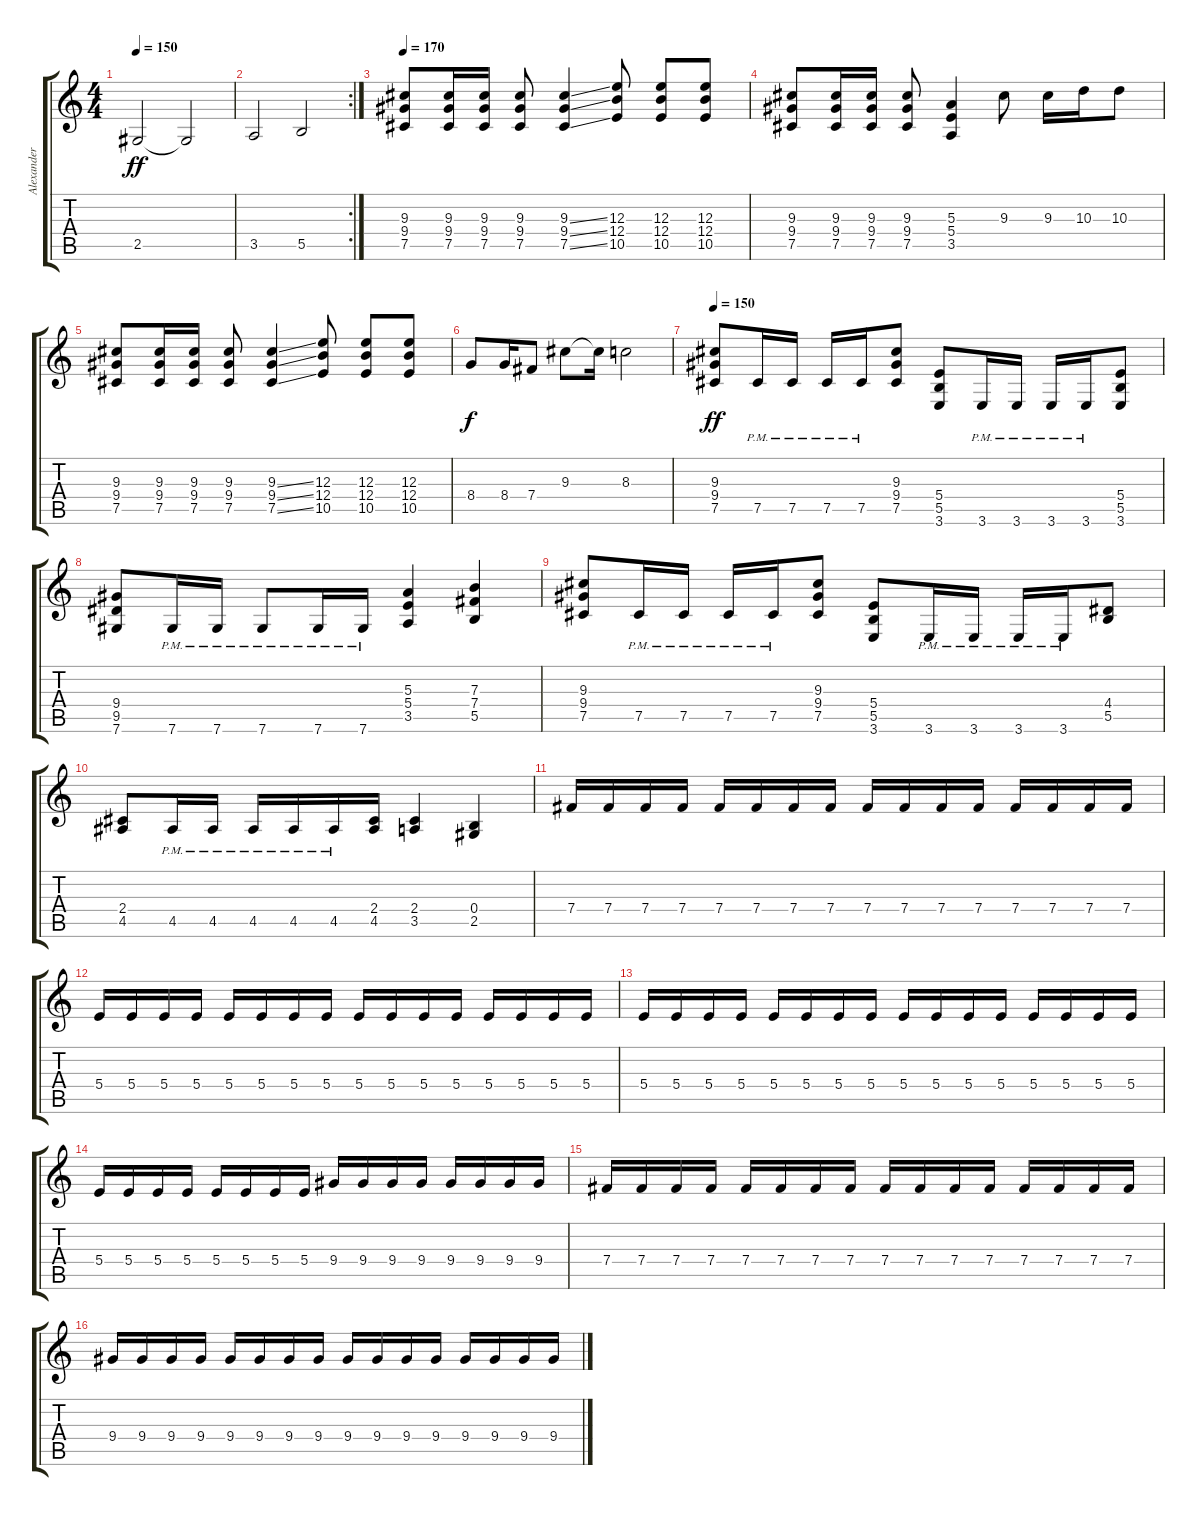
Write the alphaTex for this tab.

\track ("Alexander" "Alexander") {instrument distortionguitar}
\staff {score tabs}
\tuning (Db4 Ab3 E3 B2 Gb2 Db2) {hide}
\ts (4 4)
\tempo 150
\clef g2
\ks c
2.5.2{dy ff} 2.5{t}.2 |
\rc 2
3.5.2 5.5.2 |
\tempo 170
(9.3 9.4 7.5).8 (9.3 9.4 7.5).16 (9.3 9.4 7.5).16 (9.3 9.4 7.5).8 (9.3{ss} 9.4{ss} 7.5{ss}).4 (12.3 12.4 10.5).8 (12.3 12.4 10.5).8 (12.3 12.4 10.5).8 |
(9.3 9.4 7.5).8 (9.3 9.4 7.5).16 (9.3 9.4 7.5).16 (9.3 9.4 7.5).8 (5.3 5.4 3.5).4 9.3.8 9.3.16 10.3.16 10.3.8 |
(9.3 9.4 7.5).8 (9.3 9.4 7.5).16 (9.3 9.4 7.5).16 (9.3 9.4 7.5).8 (9.3{ss} 9.4{ss} 7.5{ss}).4 (12.3 12.4 10.5).8 (12.3 12.4 10.5).8 (12.3 12.4 10.5).8 |
8.4.8{dy f} 8.4.16 7.4.8 9.3.8 9.3{t}.16 8.3.2 |
\tempo 150
(9.3 9.4 7.5).8{dy ff} 7.5{pm}.16 7.5{pm}.16 7.5{pm}.16 7.5{pm}.16 (9.3 9.4 7.5).8 (5.4 5.5 3.6).8 3.6{pm}.16 3.6{pm}.16 3.6{pm}.16 3.6{pm}.16 (5.4 5.5 3.6).8 |
(9.4 9.5 7.6).8 7.6{pm}.16 7.6{pm}.16 7.6{pm}.8 7.6{pm}.16 7.6{pm}.16 (5.3 5.4 3.5).4 (7.3 7.4 5.5).4 |
(9.3 9.4 7.5).8 7.5{pm}.16 7.5{pm}.16 7.5{pm}.16 7.5{pm}.16 (9.3 9.4 7.5).8 (5.4 5.5 3.6).8 3.6{pm}.16 3.6{pm}.16 3.6{pm}.16 3.6{pm}.16 (4.4 5.5).8 |
(2.4 4.5).8 4.5{pm}.16 4.5{pm}.16 4.5{pm}.16 4.5{pm}.16 4.5{pm}.16 (2.4 4.5).16 (2.4 3.5).4 (0.4 2.5).4 |
7.4.16 7.4.16 7.4.16 7.4.16 7.4.16 7.4.16 7.4.16 7.4.16 7.4.16 7.4.16 7.4.16 7.4.16 7.4.16 7.4.16 7.4.16 7.4.16 |
5.4.16 5.4.16 5.4.16 5.4.16 5.4.16 5.4.16 5.4.16 5.4.16 5.4.16 5.4.16 5.4.16 5.4.16 5.4.16 5.4.16 5.4.16 5.4.16 |
5.4.16 5.4.16 5.4.16 5.4.16 5.4.16 5.4.16 5.4.16 5.4.16 5.4.16 5.4.16 5.4.16 5.4.16 5.4.16 5.4.16 5.4.16 5.4.16 |
5.4.16 5.4.16 5.4.16 5.4.16 5.4.16 5.4.16 5.4.16 5.4.16 9.4.16 9.4.16 9.4.16 9.4.16 9.4.16 9.4.16 9.4.16 9.4.16 |
7.4.16 7.4.16 7.4.16 7.4.16 7.4.16 7.4.16 7.4.16 7.4.16 7.4.16 7.4.16 7.4.16 7.4.16 7.4.16 7.4.16 7.4.16 7.4.16 |
9.4.16 9.4.16 9.4.16 9.4.16 9.4.16 9.4.16 9.4.16 9.4.16 9.4.16 9.4.16 9.4.16 9.4.16 9.4.16 9.4.16 9.4.16 9.4.16
